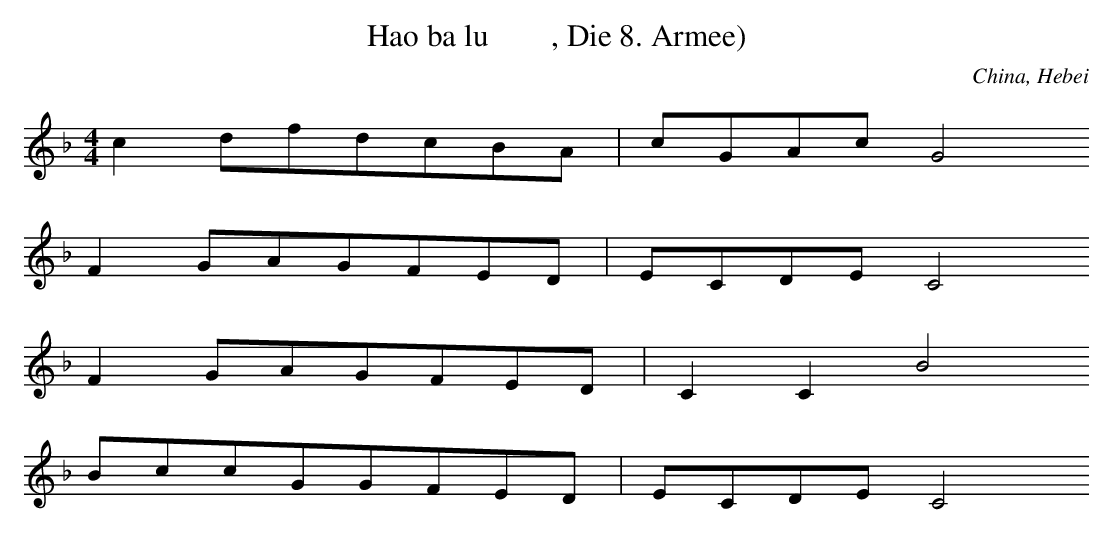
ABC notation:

X:1
T: Hao ba lu        , Die 8. Armee)
O: China, Hebei
M: 4/4
L: 1/8
K: F
c2dfdcBA | cGAcG4
F2GAGFED | ECDEC4
F2GAGFED | C2C2B4
BccGGFED | ECDEC4
